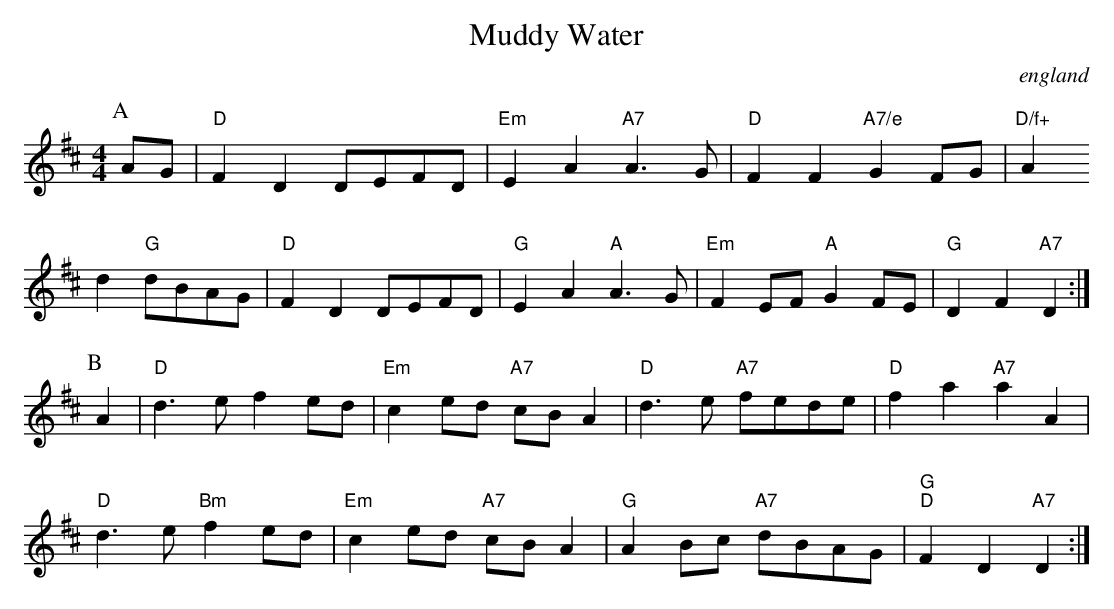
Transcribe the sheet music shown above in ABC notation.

X:1
T:Muddy Water
O:england
M:4/4
L:1/4
K:D
P:A
A/2G/2|"D"FD D/2E/2F/2D/2|"Em"E\
P:
A "A7"A3/2G/2|"D"FF "A7/e"GF/2G/2|"D/f+"A
P:
d "G"d/2B/2A/2G/2|"D"FD D/2E/2F/2D/2|"G"EA "A"A3/2G/2|"Em"FE/2F/2 "A"GF/2E/2|\
"G"DF "A7"D:|
P:B
A|"D"d3/2e/2 fe/2d/2|"Em"ce/2d/2 "A7"c/2B/2A|"D"d3/2e/2 "A7"f/2e/2d/2e/2|\
"D"fa "A7"aA|
"D"d3/2e/2 "Bm"fe/2d/2|"Em"ce/2d/2 "A7"c/2B/2A|"G"AB/2c/2 "A7"d/2B/2A/2G/2|\
"G""D"FD "A7"D:|
